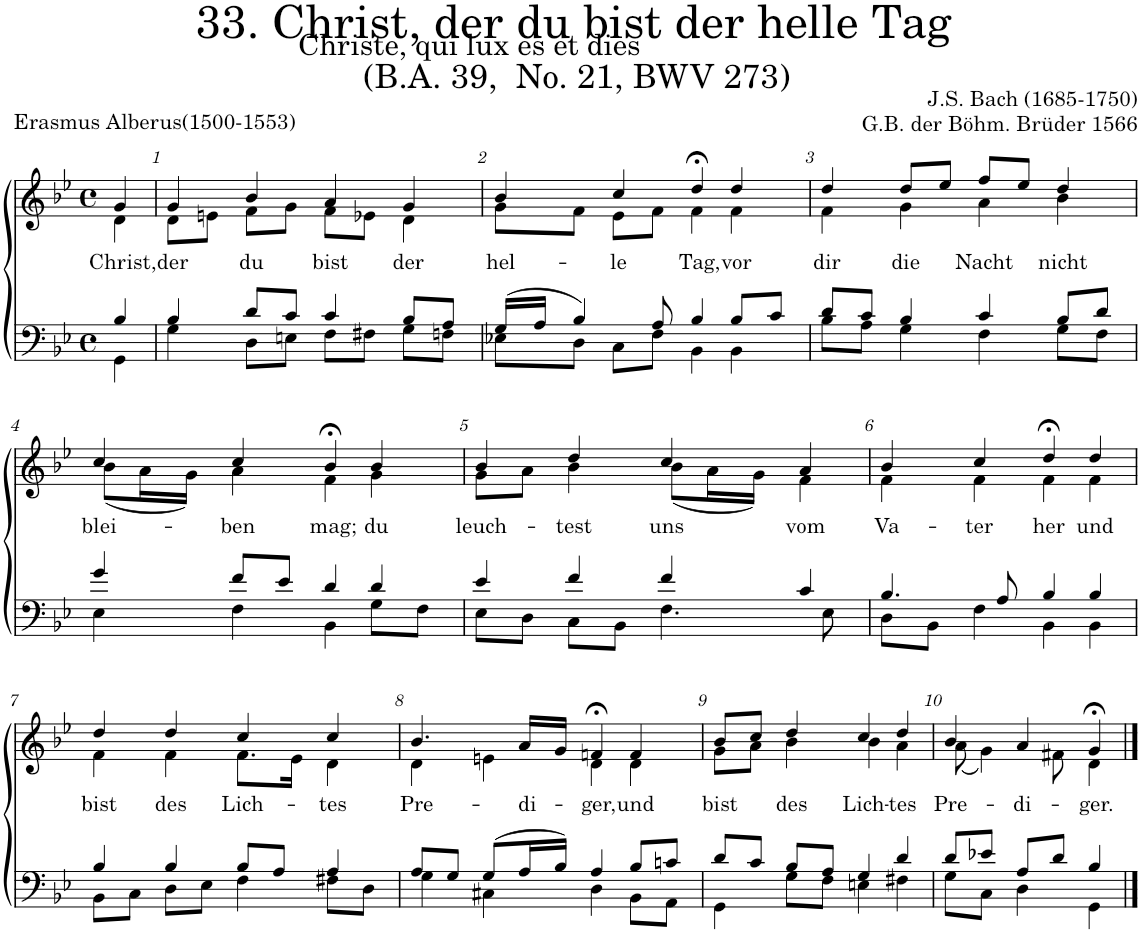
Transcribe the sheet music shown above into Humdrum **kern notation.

**kern	**kern	**text
*part2	*part1	*part1
*staff2	*staff1	*staff1
*I"Tenor/Bass	*I"Soprano/Alto	*
*clefF4	*clefG2	*
*k[b-e-]	*k[b-e-]	*
*M4/4	*M4/4	*
*met(c)	*met(c)	*
=	=	=
*^	*	*
!	!	!	!LO:LY:b
*	*	*^	*
4B-/	4GG\	4g/	4d\	Christ,
=1	=1	=1	=1	=1
!	!	!	!	!LO:LY:b
4B-/	4G\	4g/	8d\L	der
.	.	.	8en\J	.
!	!	!	!	!LO:LY:b
8d/L	8D\L	4b-/	8f\L	du
8c/J	8En\J	.	8g\J	.
!	!	!	!	!LO:LY:b
4c/	8F\L	4a/	8f\L	bist
.	8F#X\J	.	8e-X\J	.
!	!	!	!	!LO:LY:b
8B-/L	8G\L	4g/	4d\	der
8A/J	8Fn\J	.	.	.
=2	=2	=2	=2	=2
!	!	!	!	!LO:LY:b
(16G/LL	8E-X\L	4b-/	8g\L	hel-
16A/JJ	.	.	.	.
4B-/)	8D\J	.	8f\J	.
!	!	!	!	!LO:LY:b
.	8C\L	4cc/	8e-\L	-le
8A/	8F\J	.	8f\J	.
!	!	!	!	!LO:LY:b
4B-/	4BB-\	4dd;<,/	4f\	Tag,
!	!	!	!	!LO:LY:b
8B-/L	4BB-\	4dd/	4f\	vor
8c/J	.	.	.	.
=3	=3	=3	=3	=3
!	!	!	!	!LO:LY:b
8d/L	8B-\L	4dd/	4f\	dir
8c/J	8A\J	.	.	.
!	!	!	!	!LO:LY:b
4B-/	4G\	8dd/L	4g\	die
.	.	8ee-/J	.	.
!	!	!	!	!LO:LY:b
4c/	4F\	8ff/L	4a\	Nacht
.	.	8ee-/J	.	.
!	!	!	!	!LO:LY:b
8B-/L	8G\L	4dd/	4b-\	nicht
8d/J	8F\J	.	.	.
!!LO:LB:g=z	!!
=4	=4	=4	=4	=4
!	!	!	!	!LO:LY:b
4g/	4E-\	4cc/	(8b-\L	blei-
.	.	.	16a\L	.
.	.	.	16g\JJ)	.
!	!	!	!	!LO:LY:b
8f/L	4F\	4cc/	4a\	-ben
8e-/J	.	.	.	.
!	!	!	!	!LO:LY:b
4d/	4BB-\	4b-;<,/	4f\	mag;
!	!	!	!	!LO:LY:b
4d/	8G\L	4b-/	4g\	du
.	8F\J	.	.	.
=5	=5	=5	=5	=5
!	!	!	!	!LO:LY:b
4e-/	8E-\L	4b-/	8g\L	leuch-
.	8D\J	.	8a\J	.
!	!	!	!	!LO:LY:b
4f/	8C\L	4dd/	4b-\	-test
.	8BB-\J	.	.	.
!	!	!	!	!LO:LY:b
4f/	4.F\	4cc/	(8b-\L	uns
.	.	.	16a\L	.
.	.	.	16g\JJ)	.
!	!	!	!	!LO:LY:b
4c/	.	4a/	4f\	vom
.	8E-\	.	.	.
=6	=6	=6	=6	=6
!	!	!	!	!LO:LY:b
4.B-/	8D\L	4b-/	4f\	Va-
.	8BB-\J	.	.	.
!	!	!	!	!LO:LY:b
.	4F\	4cc/	4f\	-ter
8A/	.	.	.	.
!	!	!	!	!LO:LY:b
4B-/	4BB-\	4dd;<,/	4f\	her
!	!	!	!	!LO:LY:b
4B-/	4BB-\	4dd/	4f\	und
!!LO:LB:g=z	!!
=7	=7	=7	=7	=7
!	!	!	!	!LO:LY:b
4B-/	8BB-\L	4dd/	4f\	bist
.	8C\J	.	.	.
!	!	!	!	!LO:LY:b
4B-/	8D\L	4dd/	4f\	des
.	8E-\J	.	.	.
!	!	!	!	!LO:LY:b
8B-/L	4F\	4cc/	8.f\L	Lich-
8A/J	.	.	.	.
.	.	.	16e-\Jk	.
!	!	!	!	!LO:LY:b
4A/	8F#X\L	4cc/	4d\	-tes
.	8D\J	.	.	.
=8	=8	=8	=8	=8
!	!	!	!	!LO:LY:b
8A/L	4G\	4.b-/	4d\	Pre-
8G/J	.	.	.	.
(8G/L	4C#X\	.	4en\	.
!	!	!	!	!LO:LY:b
16A/L	.	16a/LL	.	-di-
16B-/JJ)	.	16g/JJ	.	.
!	!	!	!	!LO:LY:b
4A/	4D\	4fn;<,/	4d\	-ger,
!	!	!	!	!LO:LY:b
8B-/L	8BB-\L	4f/	4d\	und
8cn/J	8AA\J	.	.	.
=9	=9	=9	=9	=9
!	!	!	!	!LO:LY:b
8d/L	4GG\	8b-/L	8g\L	bist
8c/J	.	8cc/J	8a\J	.
!	!	!	!	!LO:LY:b
8B-/L	8G\L	4dd/	4b-\	des
8A/J	8F\J	.	.	.
!	!	!	!	!LO:LY:b
4G/	4En\	4cc/	4b-\	Lich-
!	!	!	!	!LO:LY:b
4d/	4F#X\	4dd/	4a\	-tes
=10	=10	=10	=10	=10
!	!	!	!	!LO:LY:b
8d/L	8G\L	4b-;</	(8a\	Pre-
8e-X/J	8C\J	.	4g\)	.
!	!	!	!	!LO:LY:b
8A/L	4D\	4a/	.	-di-
8d/J	.	.	8f#X\	.
!	!	!	!	!LO:LY:b
4B-/	4GG\	4g;</	4d\	-ger.
*v	*v	*	*	*
*	*v	*v	*
==	==	==
*-	*-	*-
